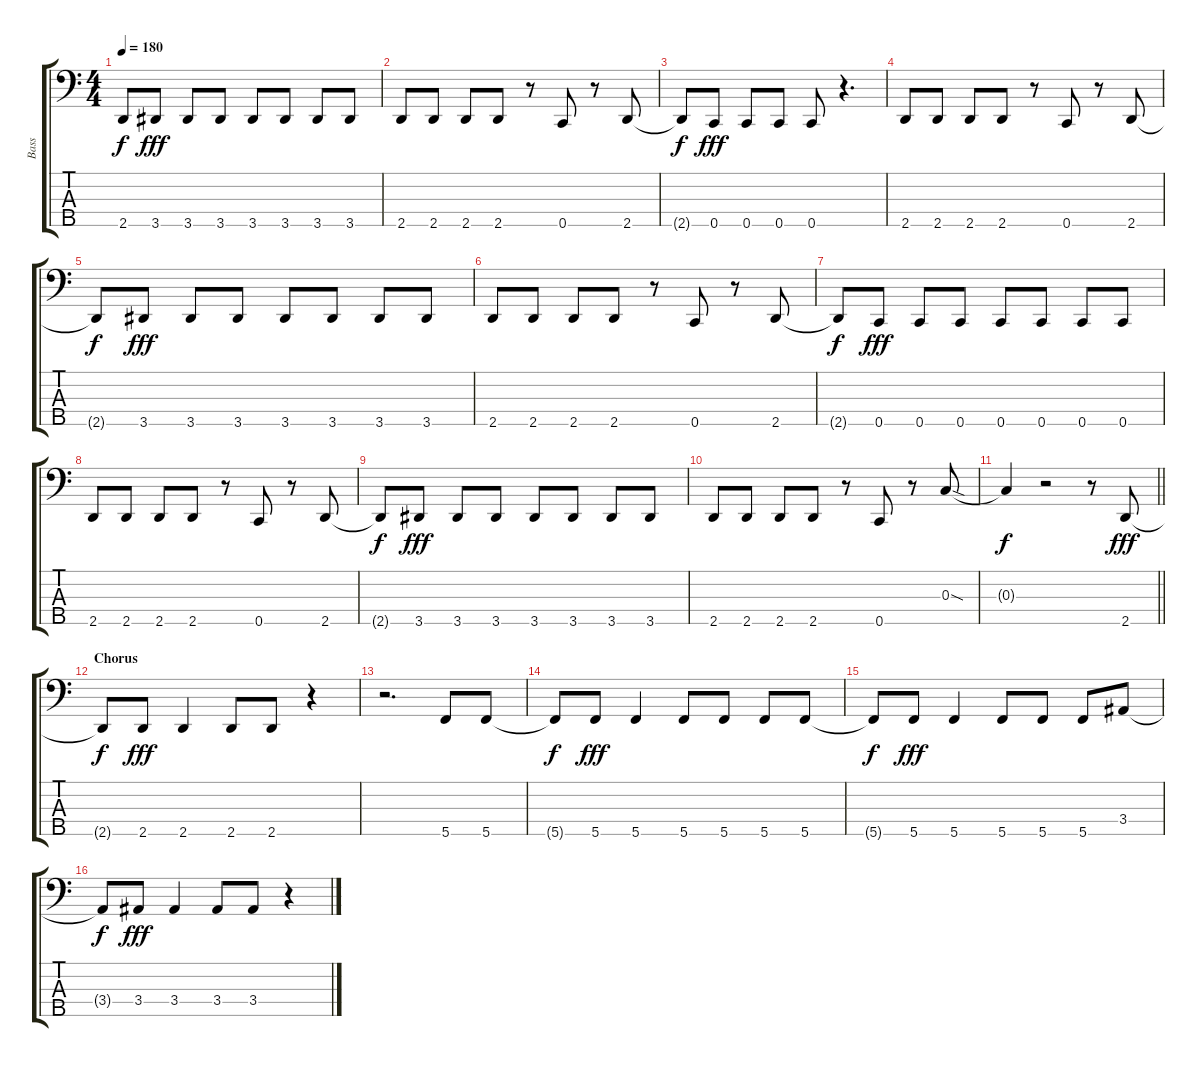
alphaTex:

\track ("Bass" "Bass") {instrument electricbasspick}
\staff {score tabs}
\tuning (A2 F2 C2 G1 C1) {hide}
\ts (4 4)
\tempo 180
\clef f4
\ks c
2.5{t}.8{dy f} 3.5.8{dy fff} 3.5.8 3.5.8 3.5.8 3.5.8 3.5.8 3.5.8 |
2.5.8 2.5.8 2.5.8 2.5.8 r.8 0.5.8 r.8 2.5.8 |
2.5{t}.8{dy f} 0.5.8{dy fff} 0.5.8 0.5.8 0.5.8 r.4{d} |
2.5.8 2.5.8 2.5.8 2.5.8 r.8 0.5.8 r.8 2.5.8 |
2.5{t}.8{dy f} 3.5.8{dy fff} 3.5.8 3.5.8 3.5.8 3.5.8 3.5.8 3.5.8 |
2.5.8 2.5.8 2.5.8 2.5.8 r.8 0.5.8 r.8 2.5.8 |
2.5{t}.8{dy f} 0.5.8{dy fff} 0.5.8 0.5.8 0.5.8 0.5.8 0.5.8 0.5.8 |
2.5.8 2.5.8 2.5.8 2.5.8 r.8 0.5.8 r.8 2.5.8 |
2.5{t}.8{dy f} 3.5.8{dy fff} 3.5.8 3.5.8 3.5.8 3.5.8 3.5.8 3.5.8 |
2.5.8 2.5.8 2.5.8 2.5.8 r.8 0.5.8 r.8 0.3{sod}.8 |
\barLineRight lightlight
0.3{t}.4{dy f} r.2 r.8 2.5.8{dy fff} |
\section ("" "Chorus")
2.5{t}.8{dy f} 2.5.8{dy fff} 2.5.4 2.5.8 2.5.8 r.4 |
r.2{d} 5.5.8 5.5.8 |
5.5{t}.8{dy f} 5.5.8{dy fff} 5.5.4 5.5.8 5.5.8 5.5.8 5.5.8 |
5.5{t}.8{dy f} 5.5.8{dy fff} 5.5.4 5.5.8 5.5.8 5.5.8 3.4.8 |
3.4{t}.8{dy f} 3.4.8{dy fff} 3.4.4 3.4.8 3.4.8 r.4
